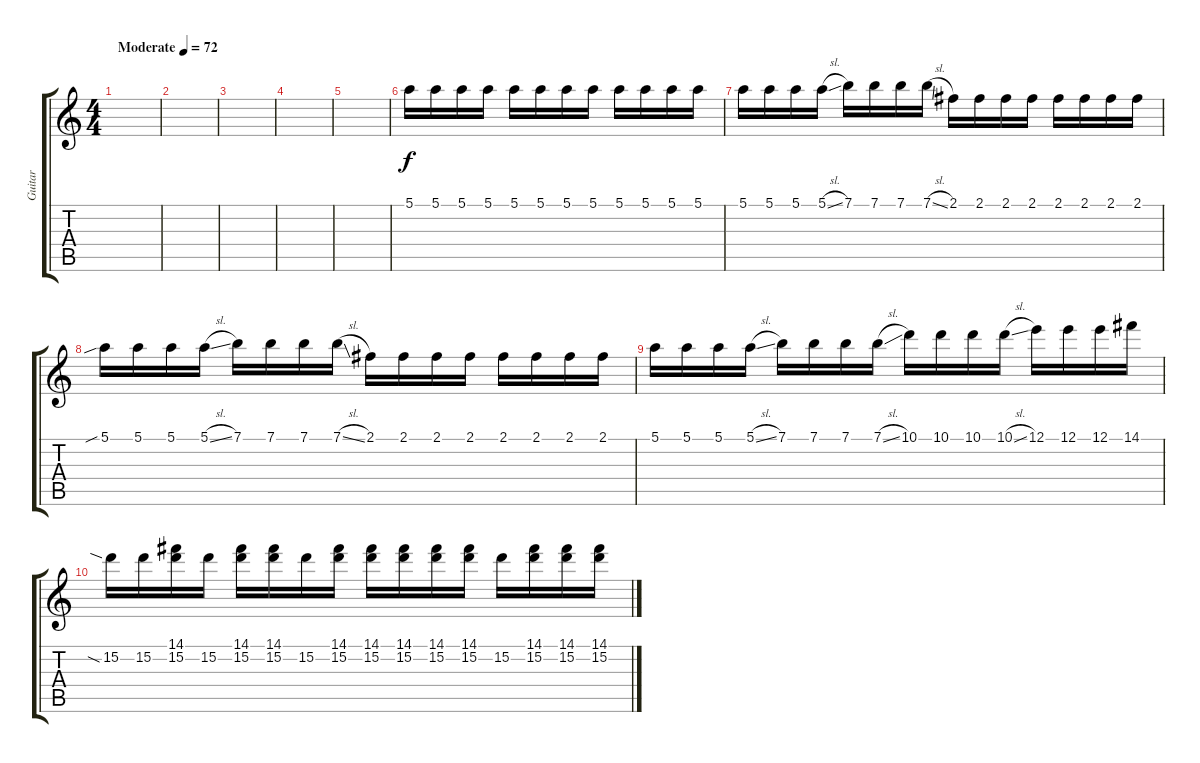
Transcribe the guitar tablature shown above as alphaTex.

\track ("Guitar" "Guitar") {instrument overdrivenguitar}
\staff {score tabs}
\tuning (E4 B3 G3 D3 A2 E2) {hide}
\ts (4 4)
\tempo (72 "Moderate")
\clef g2
\ks c
|
|
|
|
|
5.1.16 5.1.16 5.1.16 5.1.16 5.1.16 5.1.16 5.1.16 5.1.16 5.1.16 5.1.16 5.1.16 5.1.16 |
5.1.16{dy f} 5.1.16 5.1.16 5.1{sl}.16 7.1.16 7.1.16 7.1.16 7.1{sl}.16 2.1.16 2.1.16 2.1.16 2.1.16 2.1.16 2.1.16 2.1.16 2.1.16 |
5.1{sib}.16 5.1.16 5.1.16 5.1{sl}.16 7.1.16 7.1.16 7.1.16 7.1{sl}.16 2.1.16 2.1.16 2.1.16 2.1.16 2.1.16 2.1.16 2.1.16 2.1.16 |
5.1.16 5.1.16 5.1.16 5.1{sl}.16 7.1.16 7.1.16 7.1.16 7.1{sl}.16 10.1.16 10.1.16 10.1.16 10.1{sl}.16 12.1.16 12.1.16 12.1.16 14.1.16 |
15.2{sia}.16 15.2.16 (14.1 15.2).16 15.2.16 (14.1 15.2).16 (14.1 15.2).16 15.2.16 (14.1 15.2).16 (14.1 15.2).16 (14.1 15.2).16 (14.1 15.2).16 (14.1 15.2).16 15.2.16 (14.1 15.2).16 (14.1 15.2).16 (14.1 15.2).16
